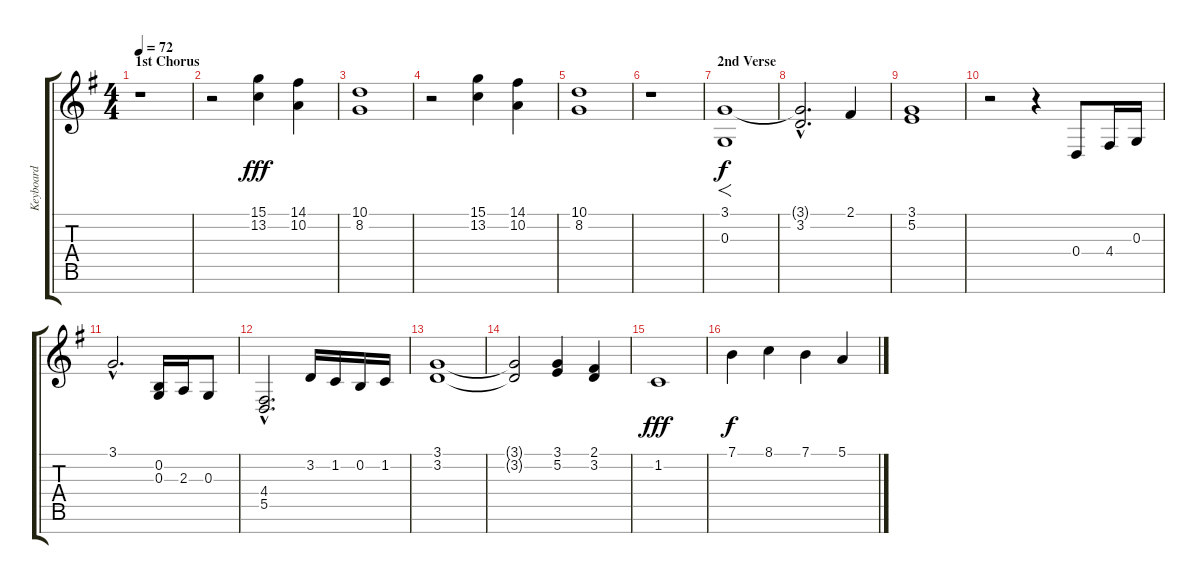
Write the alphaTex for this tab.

\track ("Keyboard" "Keyboard") {instrument stringensemble1}
\staff {score tabs}
\tuning (E4 B3 G3 D3 A2 E2 B1) {hide}
\ts (4 4)
\section ("" "1st Chorus")
\tempo 72
\clef g2
\ks g
r.1{dy f} |
r.2 (15.1 13.2).4{dy fff volume 15 balance 8 instrument lead6voice} (14.1 10.2).4 |
(10.1 8.2).1 |
r.2 (15.1 13.2).4 (14.1 10.2).4 |
(10.1 8.2).1 |
r.1{volume 15 balance 8 instrument stringensemble1} |
\section ("" "2nd Verse")
(3.1 0.3).1{f dy f} |
(3.1{hac t} 3.2{hac}).2{d} 2.1.4 |
(3.1 5.2).1 |
r.2 r.4 0.4.8 4.4.16 0.3.16 |
3.1{hac}.2{d} (0.2 0.3).16 2.3.16 0.3.8 |
(4.4{hac} 5.5{hac}).2{d} 3.2.16 1.2.16 0.2.16 1.2.16 |
(3.1 3.2).1 |
(3.1{t} 3.2{t}).2 (3.1 5.2).4 (2.1 3.2).4 |
1.2.1{dy fff} |
7.1.4{dy f} 8.1.4 7.1.4 5.1.4
